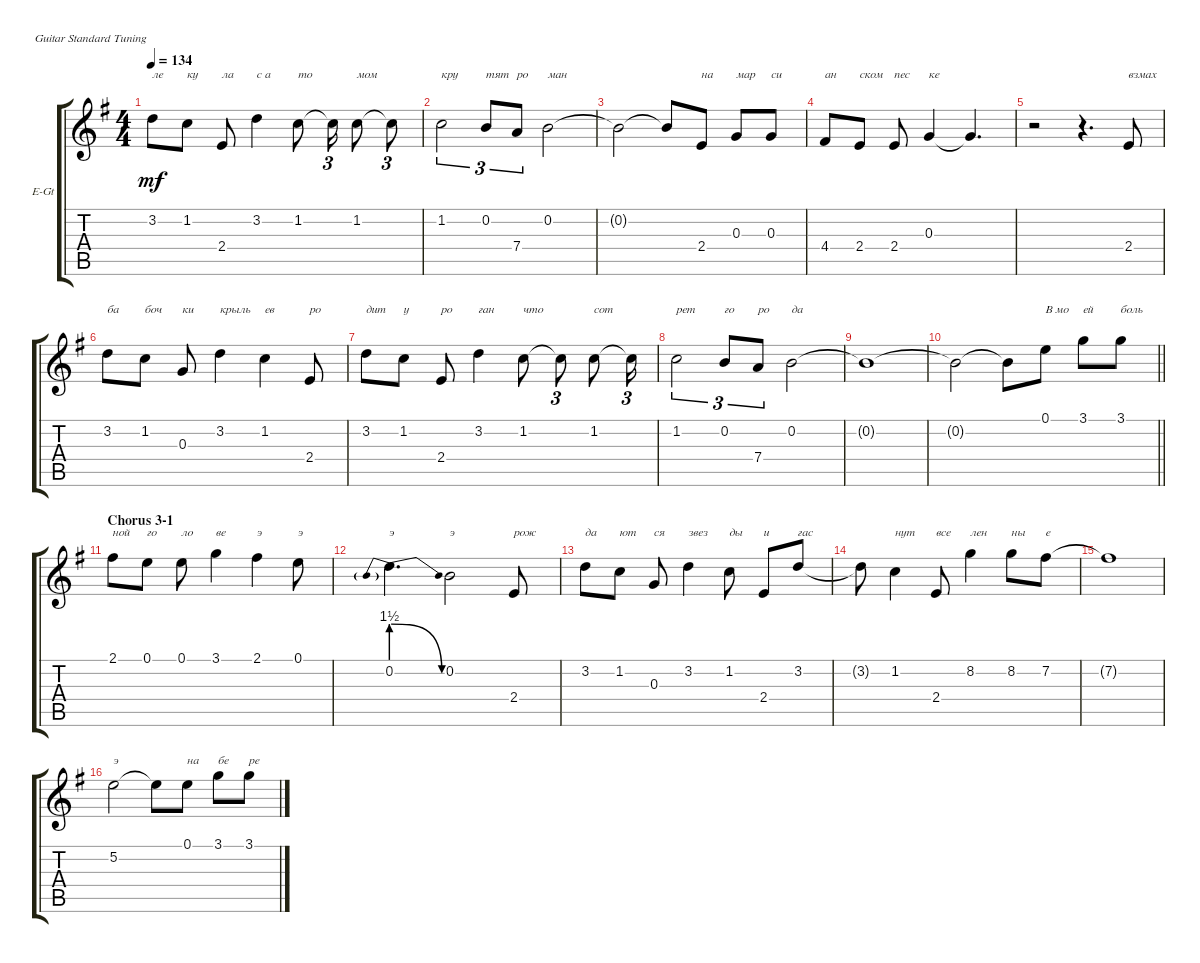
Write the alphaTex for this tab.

\bracketExtendMode groupsimilarinstruments
\firstSystemTrackNameOrientation horizontal
\otherSystemsTrackNameOrientation horizontal
\track ("vocal (Artur Potemkin)" "E-Gt") {instrument electricguitarclean}
\staff {score tabs}
\tuning (E4 B3 G3 D3 A2 E2)
\ts (4 4)
\tempo 134
\clef g2
\scale
0.333333
\ks eminor
3.2.8{txt "ле" dy mf} 1.2.8{txt "ку"} 2.4.8{txt "ла"} 3.2.4{txt "с а"} 1.2.8{txt "то"} 1.2{t}.16{tu (3 2)} 1.2.8{txt "мом"} 1.2{t}.8{tu (3 2)} |
\scale
0.333333 1.2.2{tu (3 2) txt "кру"} 0.2.8{tu (3 2) txt "тят"} 7.4.8{tu (3 2) txt "ро"} 0.2.2{txt "ман"} |
\scale
0.333333 0.2{t}.2 0.2{t}.8 2.4.8{txt "на"} 0.3.8{txt "мар"} 0.3.8{txt "си"} |
\scale
0.333333 4.4.8{txt "ан"} 2.4.8{txt "ском"} 2.4.8{txt "пес"} 0.3.4{txt "ке"} 0.3{t}.4{d} |
\scale
0.333333 r.2 r.4{d} 2.4.8{txt "взмах"} |
\scale
0.333333 3.2.8{txt "ба"} 1.2.8{txt "боч"} 0.3.8{txt "ки"} 3.2.4{txt "крыль"} 1.2.4{txt "ев"} 2.4.8{txt "ро"} |
\scale
0.333333 3.2.8{txt "дит"} 1.2.8{txt "у"} 2.4.8{txt "ро"} 3.2.4{txt "ган"} 1.2.8{txt "что"} 1.2{t}.8{tu (3 2)} 1.2.8{txt "сот"} 1.2{t}.16{tu (3 2)} |
\scale
0.333333 1.2.2{tu (3 2) txt "рет"} 0.2.8{tu (3 2) txt "го"} 7.4.8{tu (3 2) txt "ро"} 0.2.2{txt "да"} |
\scale
0.333333 0.2{t}.1 |
\scale
0.333333
\barLineRight lightlight
0.2{t}.2 0.2{t}.8 0.1.8{txt "В мо"} 3.1.8{txt "ей"} 3.1.8{txt "боль"} |
\section ("" "Chorus 3-1")
\scale
0.333333 2.1.8{txt "ной"} 0.1.8{txt "го"} 0.1.8{txt "ло"} 3.1.4{txt "ве"} 2.1.4{txt "э"} 0.1.8{txt "э"} |
\scale
0.333333 0.2{be (prebendrelease 0 6 59.4 0)}.4{d txt "э"} 0.2.2{txt "э"} 2.4.8{txt "рож"} |
\scale
0.333333 3.2.8{txt "да"} 1.2.8{txt "ют"} 0.3.8{txt "ся"} 3.2.4{txt "звез"} 1.2.8{txt "ды"} 2.4.8{txt "и"} 3.2.8{txt "гас"} |
\scale
0.333333 3.2{t}.8 1.2.4{txt "нут"} 2.4.8{txt "все"} 8.2.4{txt "лен"} 8.2.8{txt "ны"} 7.2.8{txt "е"} |
\scale
0.333333 7.2{t}.1 |
\scale
0.333333 5.2.2{txt "э"} 5.2{t}.8 0.1.8{txt "на"} 3.1.8{txt "бе"} 3.1.8{txt "ре"}
